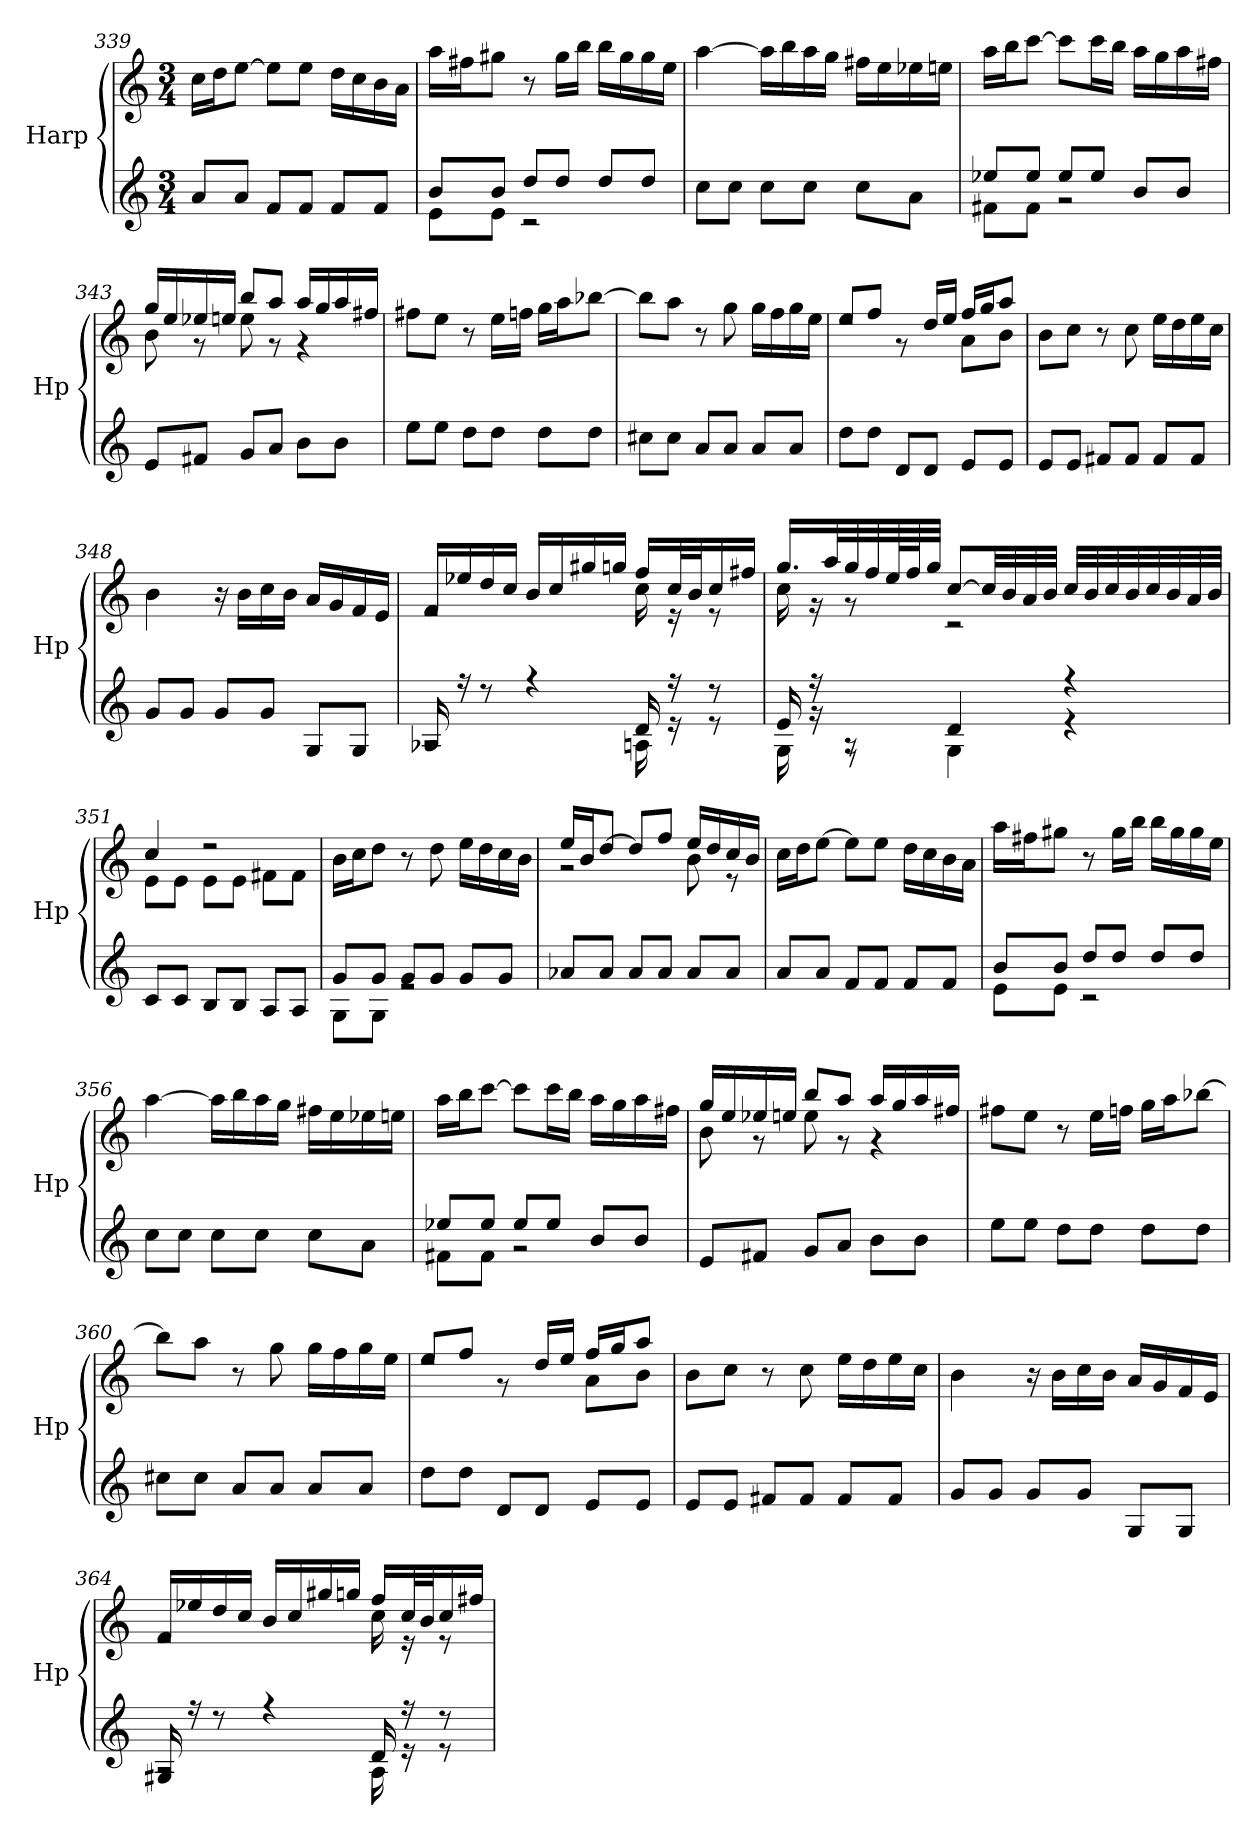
**kern	**kern
*part1	*part1
*staff2	*staff1
*I"Harp	*
*I'Hp	*
*clefG2	*clefG2
*k[]	*k[]
*M3/4	*M3/4
=339	=339
8a/L	16cc\LL
.	16dd\J
8a/J	[8ee\J
8f/L	8ee\L]
8f/J	8ee\J
8f/L	16dd\LL
.	16cc\
8f/J	16b\
.	16a\JJ
=340	=340
*^	*
8b/L	8e\L	16aa\LL
.	.	16ff#X\J
8b/J	8e\J	8gg#X\J
8dd/L	2r	8r
8dd/J	.	16gg#\LL
.	.	16bb\JJ
8dd/L	.	16bb\LL
.	.	16gg#\
8dd/J	.	16gg#\
.	.	16ee\JJ
*v	*v	*
=341	=341
8cc\L	[4aa\
8cc\J	.
8cc\L	16aa\LL]
.	16bb\
8cc\J	16aa\
.	16gg\JJ
8cc\L	16ff#X\LL
.	16ee\
8a\J	16ee-X\
.	16een\JJ
!!LO:LB:g=z
=342	=342
*^	*
8ee-X/L	8f#X\L	16aa\LL
.	.	16bb\J
8ee-/J	8f#\J	[8ccc\J
8ee-/L	2rg	8ccc\L]
8ee-/J	.	16ccc\L
.	.	16bb\JJ
8b/L	.	16aa\LL
.	.	16gg\
8b/J	.	16aa\
.	.	16ff#X\JJ
*v	*v	*
=343	=343
*	*^
8e/L	16gg/LL	8b\
.	16ee/	.
8f#X/J	16ee-X/	8r
.	16een/JJ	.
8g/L	8bb/L	8ee\
8a/J	8aa/J	8r
8b\L	16aa/LL	4r
.	16gg/	.
8b\J	16aa/	.
.	16ff#X/JJ	.
*	*v	*v
=344	=344
8ee\L	8ff#X\L
8ee\J	8ee\J
8dd\L	8r
8dd\J	16ee\LL
.	16ffn\JJ
8dd\L	16gg\LL
.	16aa\J
8dd\J	[8bb-X\J
=345	=345
8cc#X\L	8bb-\L]
8cc#\J	8aa\J
8a/L	8r
8a/J	8gg\
8a/L	16gg\LL
.	16ff\
8a/J	16gg\
.	16ee\JJ
!!LO:LB:g=z
=346	=346
*	*^
8dd\L	8ee/L	2rdd
8dd\J	8ff/J	.
8d/L	8rg	.
8d/J	16dd/LL	.
.	16ee/JJ	.
8e/L	16ff/LL	8a\L
.	16gg/J	.
8e/J	8aa/J	8b\J
*	*v	*v
=347	=347
8e/L	8b\L
8e/J	8cc\J
8f#X/L	8r
8f#/J	8cc\
8f#/L	16ee\LL
.	16dd\
8f#/J	16ee\
.	16cc\JJ
=348	=348
8g/L	4b\
8g/J	.
8g/L	16r
.	16b\LL
8g/J	16cc\
.	16b\JJ
8G/L	16a/LL
.	16g/
8G/J	16f/
.	16e/JJ
=349	=349
*^	*^
16A-X/	2rA	16f/LL	2re
16r	.	16ee-X/	.
8r	.	16dd/	.
.	.	16cc/JJ	.
4r	.	16b/LL	.
.	.	16cc/	.
.	.	16gg#X/	.
.	.	16ggn/JJ	.
16d/	16An\	16ff/LL	16cc\
16r	16re	32cc/L	16r
.	.	32b/J	.
8r	8re	16cc/	8r
.	.	16ff#X/JJ	.
!!LO:LB:g=z	!!
=350	=350	=350	=350
16e/	16G\	16.gg/LL	16cc\
16r	16rg	.	16r
.	.	32aa/L	.
8rF	8r	32gg/	8r
.	.	32ff/	.
.	.	64ee/L	.
.	.	64ff/J	.
.	.	32gg/JJJ	.
4d/	4G\	[8cc/L	2r
.	.	32cc/LL]	.
.	.	32b/	.
.	.	32a/	.
.	.	32b/JJJ	.
4r	4re	32cc/LLL	.
.	.	32b/	.
.	.	32cc/	.
.	.	32b/	.
.	.	32cc/	.
.	.	32b/	.
.	.	32a/	.
.	.	32b/JJJ	.
*v	*v	*	*
=351	=351	=351
8c/L	4cc/	8e\L
8c/J	.	8e\J
8B/L	2r	8e\L
8B/J	.	8e\J
8A/L	.	8f#X\L
8A/J	.	8f#\J
*	*v	*v
=352	=352
*^	*
8g/L	8G\L	16b\LL
.	.	16cc\J
8g/J	8G\J	8dd\J
8g/L	2re	8r
8g/J	.	8dd\
8g/L	.	16ee\LL
.	.	16dd\
8g/J	.	16cc\
.	.	16b\JJ
*v	*v	*
!!LO:LB:g=z
=353	=353
*	*^
8a-X/L	16ee/LL	2rg
.	16b/J	.
8a-/J	[8dd/J	.
8a-/L	8dd/L]	.
8a-/J	8ff/J	.
8a-/L	16ee/LL	8b\
.	16dd/	.
8a-/J	16cc/	8re
.	16b/JJ	.
*	*v	*v
=354	=354
8a/L	16cc\LL
.	16dd\J
8a/J	[8ee\J
8f/L	8ee\L]
8f/J	8ee\J
8f/L	16dd\LL
.	16cc\
8f/J	16b\
.	16a\JJ
=355	=355
*^	*
8b/L	8e\L	16aa\LL
.	.	16ff#X\J
8b/J	8e\J	8gg#X\J
8dd/L	2r	8r
8dd/J	.	16gg#\LL
.	.	16bb\JJ
8dd/L	.	16bb\LL
.	.	16gg#\
8dd/J	.	16gg#\
.	.	16ee\JJ
*v	*v	*
=356	=356
8cc\L	[4aa\
8cc\J	.
8cc\L	16aa\LL]
.	16bb\
8cc\J	16aa\
.	16gg\JJ
8cc\L	16ff#X\LL
.	16ee\
8a\J	16ee-X\
.	16een\JJ
!!LO:LB:g=z
=357	=357
*^	*
8ee-X/L	8f#X\L	16aa\LL
.	.	16bb\J
8ee-/J	8f#\J	[8ccc\J
8ee-/L	2rg	8ccc\L]
8ee-/J	.	16ccc\L
.	.	16bb\JJ
8b/L	.	16aa\LL
.	.	16gg\
8b/J	.	16aa\
.	.	16ff#X\JJ
*v	*v	*
=358	=358
*	*^
8e/L	16gg/LL	8b\
.	16ee/	.
8f#X/J	16ee-X/	8r
.	16een/JJ	.
8g/L	8bb/L	8ee\
8a/J	8aa/J	8r
8b\L	16aa/LL	4r
.	16gg/	.
8b\J	16aa/	.
.	16ff#X/JJ	.
*	*v	*v
=359	=359
8ee\L	8ff#X\L
8ee\J	8ee\J
8dd\L	8r
8dd\J	16ee\LL
.	16ffn\JJ
8dd\L	16gg\LL
.	16aa\J
8dd\J	[8bb-X\J
=360	=360
8cc#X\L	8bb-\L]
8cc#\J	8aa\J
8a/L	8r
8a/J	8gg\
8a/L	16gg\LL
.	16ff\
8a/J	16gg\
.	16ee\JJ
!!LO:PB:g=z
=361	=361
*	*^
8dd\L	8ee/L	2rdd
8dd\J	8ff/J	.
8d/L	8rg	.
8d/J	16dd/LL	.
.	16ee/JJ	.
8e/L	16ff/LL	8a\L
.	16gg/J	.
8e/J	8aa/J	8b\J
*	*v	*v
=362	=362
8e/L	8b\L
8e/J	8cc\J
8f#X/L	8r
8f#/J	8cc\
8f#/L	16ee\LL
.	16dd\
8f#/J	16ee\
.	16cc\JJ
=363	=363
8g/L	4b\
8g/J	.
8g/L	16r
.	16b\LL
8g/J	16cc\
.	16b\JJ
8G/L	16a/LL
.	16g/
8G/J	16f/
.	16e/JJ
=364	=364
*^	*^
16G#X/	2rA	16f/LL	2re
16r	.	16ee-X/	.
8r	.	16dd/	.
.	.	16cc/JJ	.
4r	.	16b/LL	.
.	.	16cc/	.
.	.	16gg#X/	.
.	.	16ggn/JJ	.
16d/	16A\	16ff/LL	16cc\
16r	16re	32cc/L	16r
.	.	32b/J	.
8r	8re	16cc/	8r
.	.	16ff#X/JJ	.
*v	*v	*	*
*	*v	*v
=	=
*-	*-
